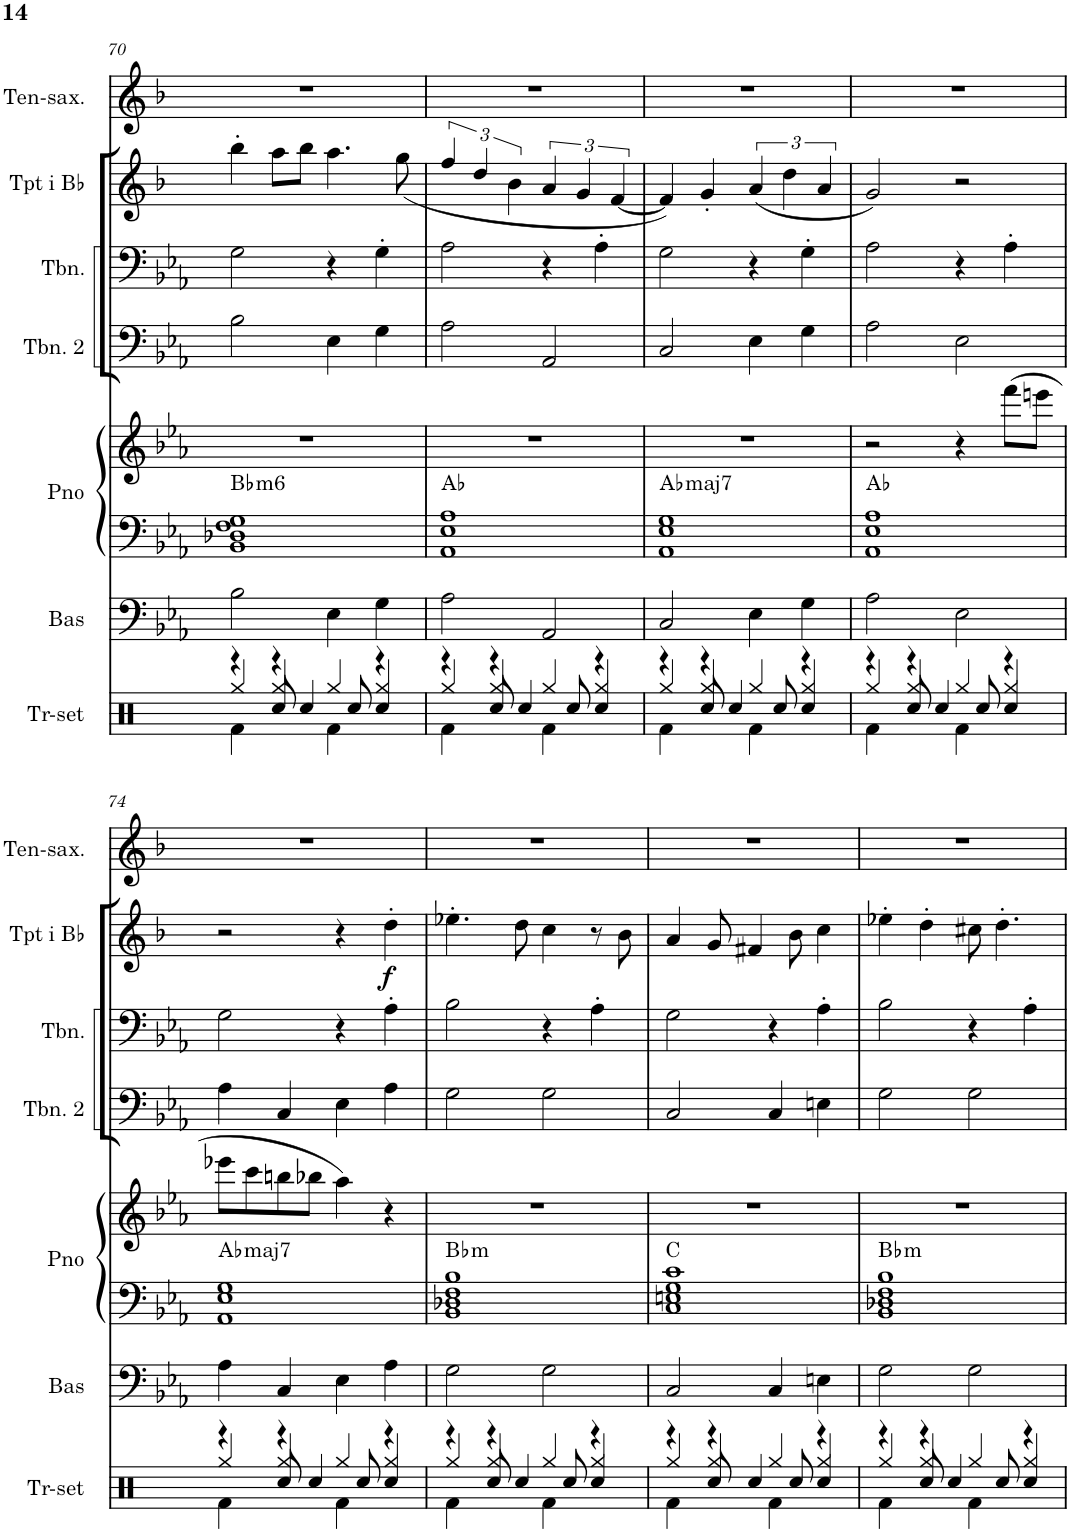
**kern	**kern	**kern	**kern	**harte	**kern	**kern	**kern	**dynam	**kern
*part7	*part6	*part5	*part5	*part5	*part4	*part3	*part2	*part2	*part1
*staff8	*staff7	*staff6	*staff5	*	*staff4	*staff3	*staff2	*staff2	*staff1
*I"Trumset	*I"Akustisk bas	*I"Piano	*	*	*I"Trombon 2	*I"Trombon	*I"Trumpet i Bb	*	*I"Tenorsaxofon
*I'Tr-set	*I'Bas	*I'Pno	*	*	*I'Tbn. 2	*I'Tbn.	*I'Tpt i Bb	*	*I'Ten-sax.
!!LO:PB:g=z
*clefX	*clefF4	*clefF4	*clefG2	*	*clefF4	*clefF4	*clefG2	*	*clefG2
*	*Trd7c12	*	*	*	*	*	*Trd1c2	*	*Trd8c14
*k[f#]	*k[b-e-a-]	*k[b-e-a-]	*k[b-e-a-]	*	*k[b-e-a-]	*k[b-e-a-]	*k[b-]	*	*k[b-]
*M4/4	*M4/4	*M4/4	*M4/4	*	*M4/4	*M4/4	*M4/4	*	*M4/4
=70	=70	=70	=70	=70	=70	=70	=70	=70	=70
*^	*	*	*	*	*	*	*	*	*
*	*^	*	*	*	*	*	*	*	*	*
!	!	!	!	!	!	!LO:H:kt=m6	!	!	!	!	!
4r	4Rf\	4Rgg/	2B-\	1BB- 1D-X 1F 1G	1r	Bb:min6	2B-\	2G\	4bb-'\	.	1r
8Rcc/	4r	4Rgg/	.	.	.	.	.	.	8aa\L	.	.
4Rcc/	.	.	.	.	.	.	.	.	8bb-\J	.	.
.	4Rf\	4Rgg/	4E-\	.	.	.	4E-\	4r	4.aa\	.	.
8Rcc/	.	.	.	.	.	.	.	.	.	.	.
4Rcc/	4r	4Rgg/	4G\	.	.	.	4G\	4G'\	.	.	.
.	.	.	.	.	.	.	.	.	(<8gg\	.	.
=71	=71	=71	=71	=71	=71	=71	=71	=71	=71	=71	=71
4r	4Rf\	4Rgg/	2A-\	1AA- 1E- 1A-	1r	Ab:maj	2A-\	2A-\	6ff/	.	1r
.	.	.	.	.	.	.	.	.	6dd/	.	.
8Rcc/	4r	4Rgg/	.	.	.	.	.	.	.	.	.
.	.	.	.	.	.	.	.	.	6b-\	.	.
4Rcc/	.	.	.	.	.	.	.	.	.	.	.
.	4Rf\	4Rgg/	2AA-/	.	.	.	2AA-/	4r	6a/	.	.
8Rcc/	.	.	.	.	.	.	.	.	.	.	.
.	.	.	.	.	.	.	.	.	6g/	.	.
4Rcc/	4r	4Rgg/	.	.	.	.	.	4A-'\	.	.	.
.	.	.	.	.	.	.	.	.	[6f/	.	.
=72	=72	=72	=72	=72	=72	=72	=72	=72	=72	=72	=72
!	!	!	!	!	!	!LO:H:kt=maj7	!	!	!	!	!
4r	4Rf\	4Rgg/	2C/	1AA- 1E- 1G	1r	Ab:maj7	2C/	2G\	4f/])	.	1r
8Rcc/	4r	4Rgg/	.	.	.	.	.	.	4g'/	.	.
4Rcc/	.	.	.	.	.	.	.	.	.	.	.
.	4Rf\	4Rgg/	4E-\	.	.	.	4E-\	4r	(<6a/	.	.
8Rcc/	.	.	.	.	.	.	.	.	.	.	.
.	.	.	.	.	.	.	.	.	6dd\	.	.
4Rcc/	4r	4Rgg/	4G\	.	.	.	4G\	4G'\	.	.	.
.	.	.	.	.	.	.	.	.	6a/	.	.
=73	=73	=73	=73	=73	=73	=73	=73	=73	=73	=73	=73
4r	4Rf\	4Rgg/	2A-\	1AA- 1E- 1A-	2r	Ab:maj	2A-\	2A-\	2g/)	.	1r
8Rcc/	4r	4Rgg/	.	.	.	.	.	.	.	.	.
4Rcc/	.	.	.	.	.	.	.	.	.	.	.
.	4Rf\	4Rgg/	2E-\	.	4r	.	2E-\	4r	2r	.	.
8Rcc/	.	.	.	.	.	.	.	.	.	.	.
4Rcc/	4r	4Rgg/	.	.	(8fff\L	.	.	4A-'\	.	.	.
.	.	.	.	.	8eeen\J	.	.	.	.	.	.
!!LO:LB:g=z
=74	=74	=74	=74	=74	=74	=74	=74	=74	=74	=74	=74
!	!	!	!	!	!	!LO:H:kt=maj7	!	!	!	!	!
4r	4Rf\	4Rgg/	4A-\	1AA- 1E- 1G	8eee-X\L	Ab:maj7	4A-\	2G\	2r	.	1r
.	.	.	.	.	8ccc\	.	.	.	.	.	.
8Rcc/	4r	4Rgg/	4C/	.	8bbn\	.	4C/	.	.	.	.
4Rcc/	.	.	.	.	8bb-X\J	.	.	.	.	.	.
.	4Rf\	4Rgg/	4E-\	.	4aa-\)	.	4E-\	4r	4r	.	.
8Rcc/	.	.	.	.	.	.	.	.	.	.	.
!	!	!	!	!	!	!	!	!	!	!LO:DY:b	!
4Rcc/	4r	4Rgg/	4A-\	.	4r	.	4A-\	4A-'\	4dd'\	f	.
=75	=75	=75	=75	=75	=75	=75	=75	=75	=75	=75	=75
!	!	!	!	!	!	!LO:H:kt=m	!	!	!	!	!
4r	4Rf\	4Rgg/	2G\	1BB- 1D-X 1F 1B-	1r	Bb:min	2G\	2B-\	4.ee-X'\	.	1r
8Rcc/	4r	4Rgg/	.	.	.	.	.	.	.	.	.
4Rcc/	.	.	.	.	.	.	.	.	8dd\	.	.
.	4Rf\	4Rgg/	2G\	.	.	.	2G\	4r	4cc\	.	.
8Rcc/	.	.	.	.	.	.	.	.	.	.	.
4Rcc/	4r	4Rgg/	.	.	.	.	.	4A-'\	8r	.	.
.	.	.	.	.	.	.	.	.	8b-\	.	.
=76	=76	=76	=76	=76	=76	=76	=76	=76	=76	=76	=76
4r	4Rf\	4Rgg/	2C/	1C 1En 1G 1c	1r	C:maj	2C/	2G\	4a/	.	1r
8Rcc/	4r	4Rgg/	.	.	.	.	.	.	8g/	.	.
4Rcc/	.	.	.	.	.	.	.	.	4f#X/	.	.
.	4Rf\	4Rgg/	4C/	.	.	.	4C/	4r	.	.	.
8Rcc/	.	.	.	.	.	.	.	.	8b-\	.	.
4Rcc/	4r	4Rgg/	4En\	.	.	.	4En\	4A-'\	4cc\	.	.
=77	=77	=77	=77	=77	=77	=77	=77	=77	=77	=77	=77
!	!	!	!	!	!	!LO:H:kt=m	!	!	!	!	!
4r	4Rf\	4Rgg/	2G\	1BB- 1D-X 1F 1B-	1r	Bb:min	2G\	2B-\	4ee-X'\	.	1r
8Rcc/	4r	4Rgg/	.	.	.	.	.	.	4dd'\	.	.
4Rcc/	.	.	.	.	.	.	.	.	.	.	.
.	4Rf\	4Rgg/	2G\	.	.	.	2G\	4r	8cc#X\	.	.
8Rcc/	.	.	.	.	.	.	.	.	4.dd'\	.	.
4Rcc/	4r	4Rgg/	.	.	.	.	.	4A-'\	.	.	.
*v	*v	*v	*	*	*	*	*	*	*	*	*
=	=	=	=	=	=	=	=	=	=
*-	*-	*-	*-	*-	*-	*-	*-	*-	*-
